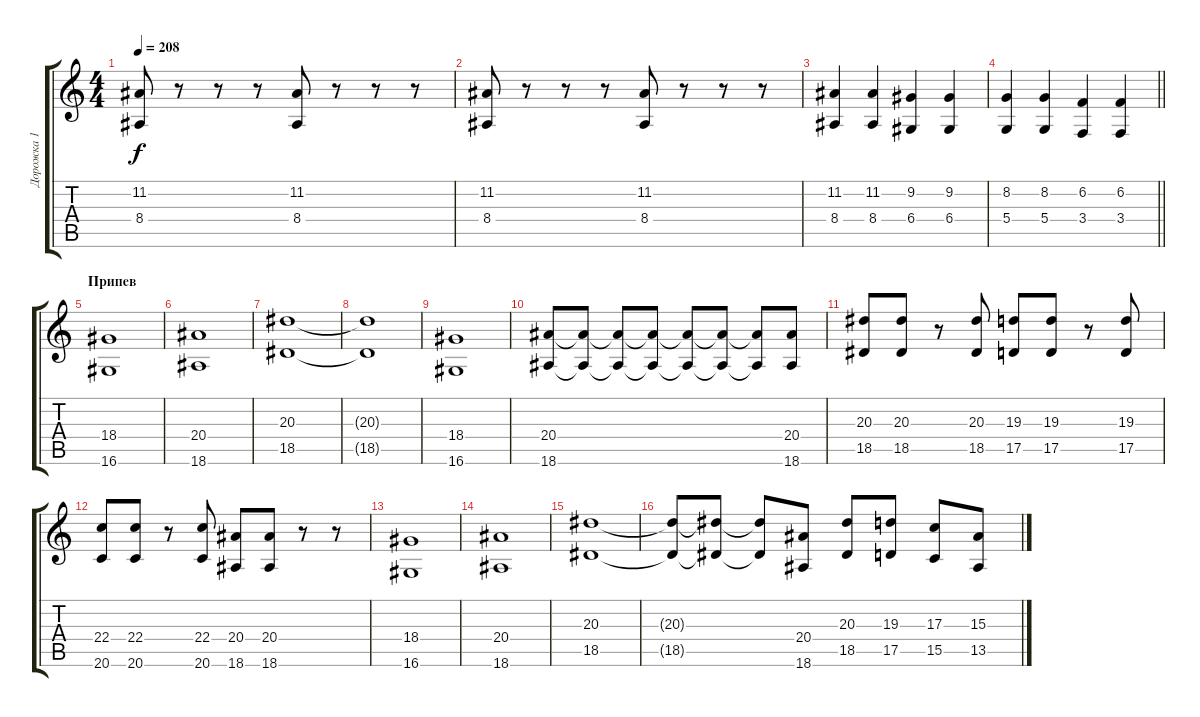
\track ("Дорожка 1" "Дорожка 1") {instrument trumpet}
\staff {score tabs}
\tuning (E4 B3 G3 D3 A2 E2) {hide}
\ts (4 4)
\tempo 208
\clef g2
\ks c
(11.2 8.4).8{dy f} r.8 r.8 r.8 (11.2 8.4).8 r.8 r.8 r.8 |
(11.2 8.4).8 r.8 r.8 r.8 (11.2 8.4).8 r.8 r.8 r.8 |
(11.2 8.4).4 (11.2 8.4).4 (9.2 6.4).4 (9.2 6.4).4 |
\barLineRight lightlight
(8.2 5.4).4 (8.2 5.4).4 (6.2 3.4).4 (6.2 3.4).4 |
\section ("" "Припев")
(18.4 16.6).1 |
(20.4 18.6).1 |
(20.3 18.5).1 |
(20.3{t} 18.5{t}).1 |
(18.4 16.6).1 |
(20.4 18.6).8 (20.4{t} 18.6{t}).8 (20.4{t} 18.6{t}).8 (20.4{t} 18.6{t}).8 (20.4{t} 18.6{t}).8 (20.4{t} 18.6{t}).8 (20.4{t} 18.6{t}).8 (20.4 18.6).8 |
(20.3 18.5).8 (20.3 18.5).8 r.8 (20.3 18.5).8 (19.3 17.5).8 (19.3 17.5).8 r.8 (19.3 17.5).8 |
(22.4 20.6).8 (22.4 20.6).8 r.8 (22.4 20.6).8 (20.4 18.6).8 (20.4 18.6).8 r.8 r.8 |
(18.4 16.6).1 |
(20.4 18.6).1 |
(20.3 18.5).1 |
(20.3{t} 18.5{t}).8 (20.3{t} 18.5{t}).8 (20.3{t} 18.5{t}).8 (20.4 18.6).8 (20.3 18.5).8 (19.3 17.5).8 (17.3 15.5).8 (15.3 13.5).8
